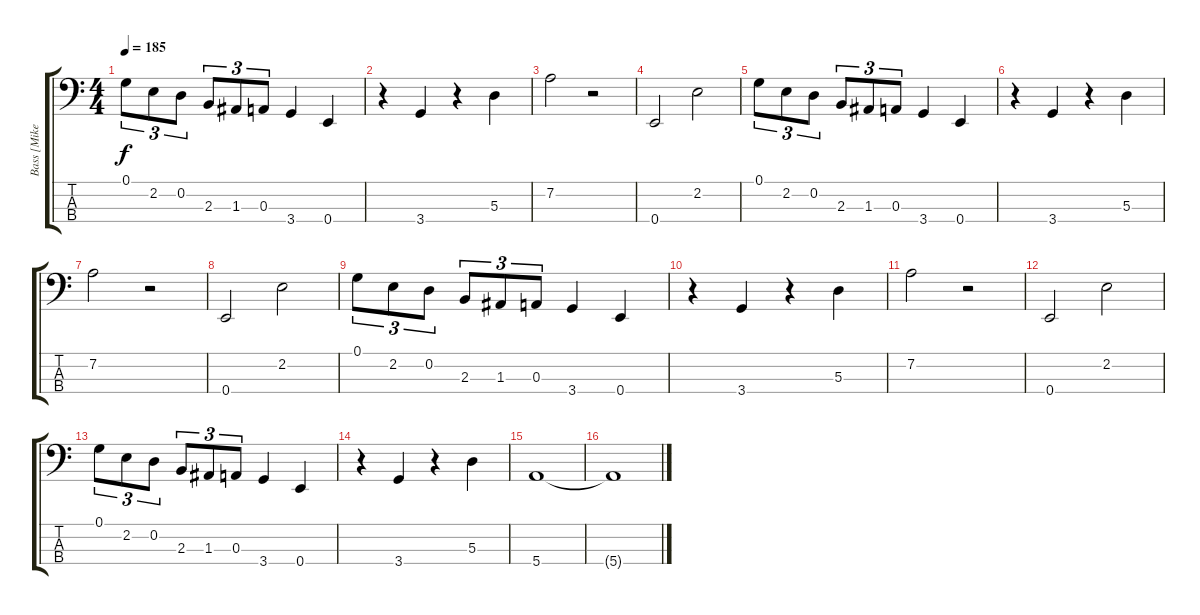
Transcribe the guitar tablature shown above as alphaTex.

\track ("Bass [Mike]" "Bass [Mike") {instrument electricbassfinger}
\staff {score tabs}
\tuning (G2 D2 A1 E1) {hide}
\ts (4 4)
\tempo 185
\clef f4
\ks c
0.1.8{tu (3 2) dy f} 2.2.8{tu (3 2)} 0.2.8{tu (3 2)} 2.3.8{tu (3 2)} 1.3.8{tu (3 2)} 0.3.8{tu (3 2)} 3.4.4 0.4.4 |
r.4 3.4.4 r.4 5.3.4 |
7.2.2 r.2 |
0.4.2 2.2.2 |
0.1.8{tu (3 2)} 2.2.8{tu (3 2)} 0.2.8{tu (3 2)} 2.3.8{tu (3 2)} 1.3.8{tu (3 2)} 0.3.8{tu (3 2)} 3.4.4 0.4.4 |
r.4 3.4.4 r.4 5.3.4 |
7.2.2 r.2 |
0.4.2 2.2.2 |
0.1.8{tu (3 2)} 2.2.8{tu (3 2)} 0.2.8{tu (3 2)} 2.3.8{tu (3 2)} 1.3.8{tu (3 2)} 0.3.8{tu (3 2)} 3.4.4 0.4.4 |
r.4 3.4.4 r.4 5.3.4 |
7.2.2 r.2 |
0.4.2 2.2.2 |
0.1.8{tu (3 2)} 2.2.8{tu (3 2)} 0.2.8{tu (3 2)} 2.3.8{tu (3 2)} 1.3.8{tu (3 2)} 0.3.8{tu (3 2)} 3.4.4 0.4.4 |
r.4 3.4.4 r.4 5.3.4 |
5.4.1 |
5.4{t}.1
